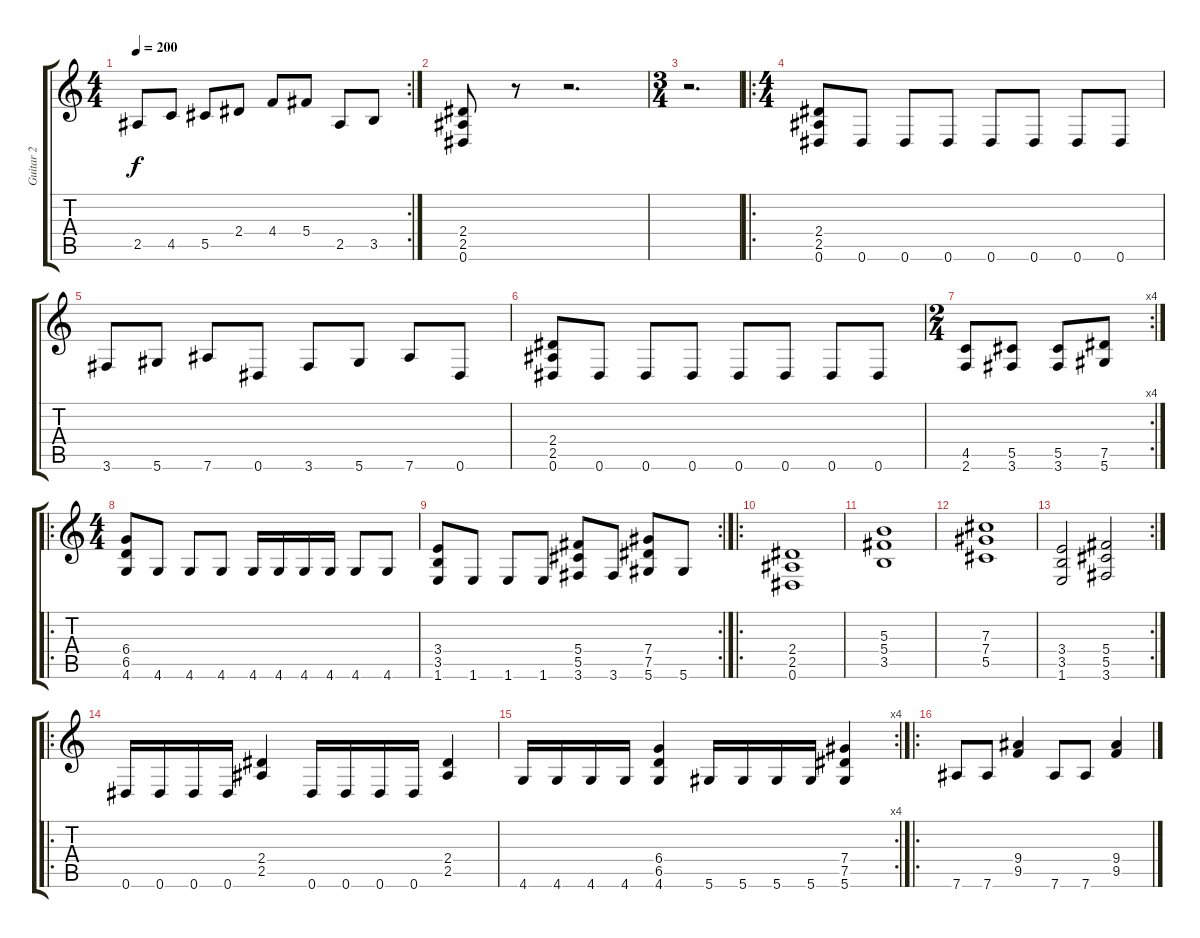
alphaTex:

\track ("Guitar 2" "Guitar 2") {instrument distortionguitar}
\staff {score tabs}
\tuning (Eb4 Bb3 Gb3 Db3 Ab2 Eb2) {hide}
\rc 2
\ts (4 4)
\tempo 200
\clef g2
\ks c
2.5.8{dy f} 4.5.8 5.5.8 2.4.8 4.4.8 5.4.8 2.5.8 3.5.8 |
(2.4 2.5 0.6).8 r.8 r.2{d} |
\ts (3 4)
r.2{d} |
\ro
\ts (4 4)
(2.4 2.5 0.6).8 0.6.8 0.6.8 0.6.8 0.6.8 0.6.8 0.6.8 0.6.8 |
3.6.8 5.6.8 7.6.8 0.6.8 3.6.8 5.6.8 7.6.8 0.6.8 |
(2.4 2.5 0.6).8 0.6.8 0.6.8 0.6.8 0.6.8 0.6.8 0.6.8 0.6.8 |
\rc 4
\ts (2 4)
(4.5 2.6).8 (5.5 3.6).8 (5.5 3.6).8 (7.5 5.6).8 |
\ro
\ts (4 4)
(6.4 6.5 4.6).8 4.6.8 4.6.8 4.6.8 4.6.16 4.6.16 4.6.16 4.6.16 4.6.8 4.6.8 |
\rc 2
(3.4 3.5 1.6).8 1.6.8 1.6.8 1.6.8 (5.4 5.5 3.6).8 3.6.8 (7.4 7.5 5.6).8 5.6.8 |
\ro
(2.4 2.5 0.6).1 |
(5.3 5.4 3.5).1 |
(7.3 7.4 5.5).1 |
\rc 2
(3.4 3.5 1.6).2 (5.4 5.5 3.6).2 |
\ro
0.6.16 0.6.16 0.6.16 0.6.16 (2.4 2.5).4 0.6.16 0.6.16 0.6.16 0.6.16 (2.4 2.5).4 |
\rc 4
4.6.16 4.6.16 4.6.16 4.6.16 (6.4 6.5 4.6).4 5.6.16 5.6.16 5.6.16 5.6.16 (7.4 7.5 5.6).4 |
\ro
7.6.8 7.6.8 (9.4 9.5).4 7.6.8 7.6.8 (9.4 9.5).4
